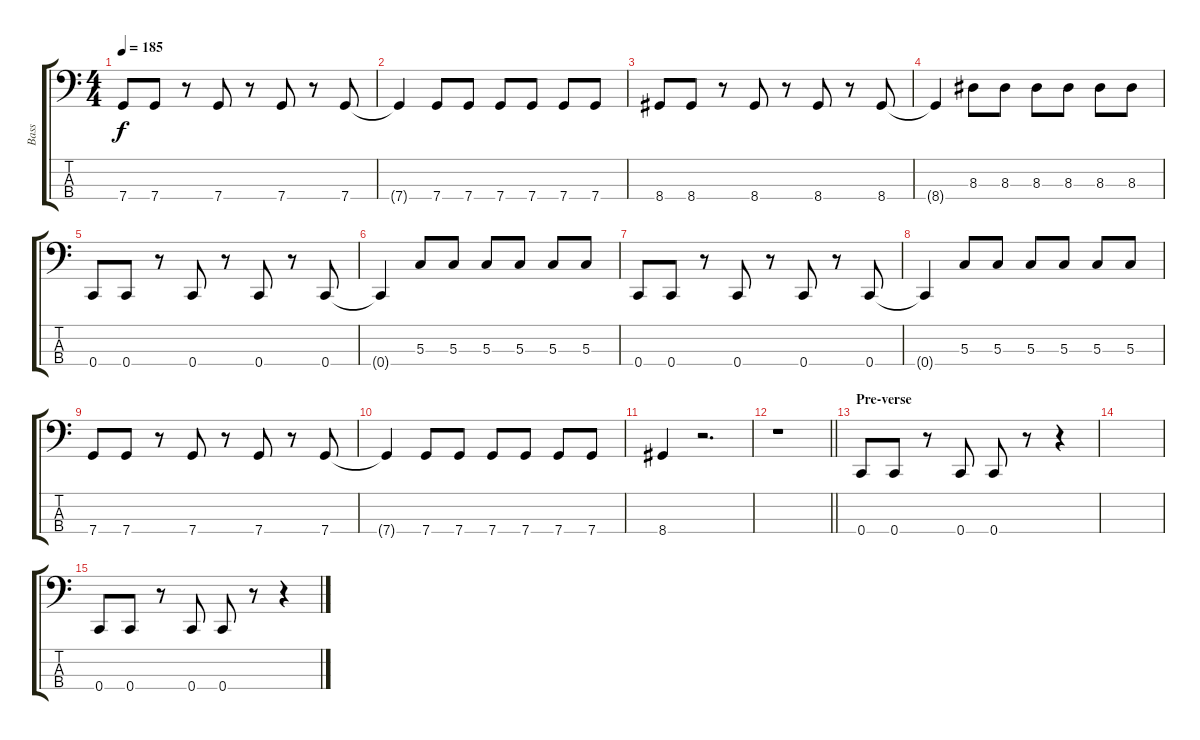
\track ("Bass" "Bass") {instrument electricbassfinger}
\staff {score tabs}
\tuning (F2 C2 G1 C1) {hide}
\ts (4 4)
\tempo 185
\clef f4
\ks c
7.4.8{dy f} 7.4.8 r.8 7.4.8 r.8 7.4.8 r.8 7.4.8 |
7.4{t}.4 7.4.8 7.4.8 7.4.8 7.4.8 7.4.8 7.4.8 |
8.4.8 8.4.8 r.8 8.4.8 r.8 8.4.8 r.8 8.4.8 |
8.4{t}.4 8.3.8 8.3.8 8.3.8 8.3.8 8.3.8 8.3.8 |
0.4.8 0.4.8 r.8 0.4.8 r.8 0.4.8 r.8 0.4.8 |
0.4{t}.4 5.3.8 5.3.8 5.3.8 5.3.8 5.3.8 5.3.8 |
0.4.8 0.4.8 r.8 0.4.8 r.8 0.4.8 r.8 0.4.8 |
0.4{t}.4 5.3.8 5.3.8 5.3.8 5.3.8 5.3.8 5.3.8 |
7.4.8 7.4.8 r.8 7.4.8 r.8 7.4.8 r.8 7.4.8 |
7.4{t}.4 7.4.8 7.4.8 7.4.8 7.4.8 7.4.8 7.4.8 |
8.4.4 r.2{d} |
\barLineRight lightlight
r.1 |
\section ("" "Pre-verse")
0.4.8 0.4.8 r.8 0.4.8 0.4.8 r.8 r.4 |
|
0.4.8 0.4.8 r.8 0.4.8 0.4.8 r.8 r.4
